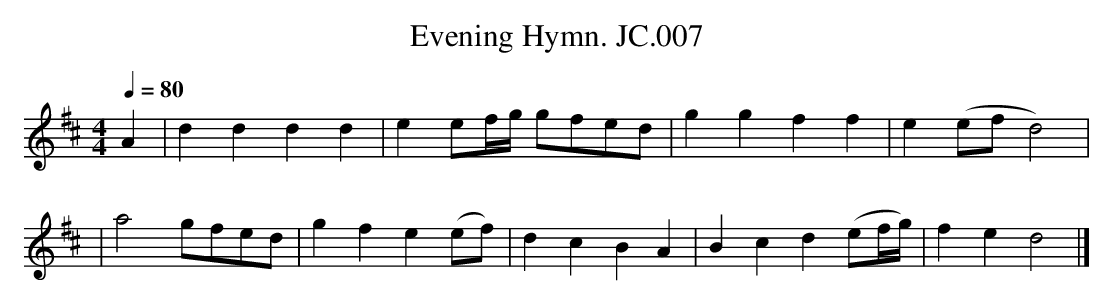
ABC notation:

X:1
T:Evening Hymn. JC.007
M:4/4
L:1/4
Q:80
K:D
A|\\
dddd|ee/f/4g/4 g/f/e/d/|ggff|e(e/f/ d2)|
|a2g/f/e/d/|gfe(e/f/)|dcBA|Bcd(e/f/4g/4)|fed2|]
